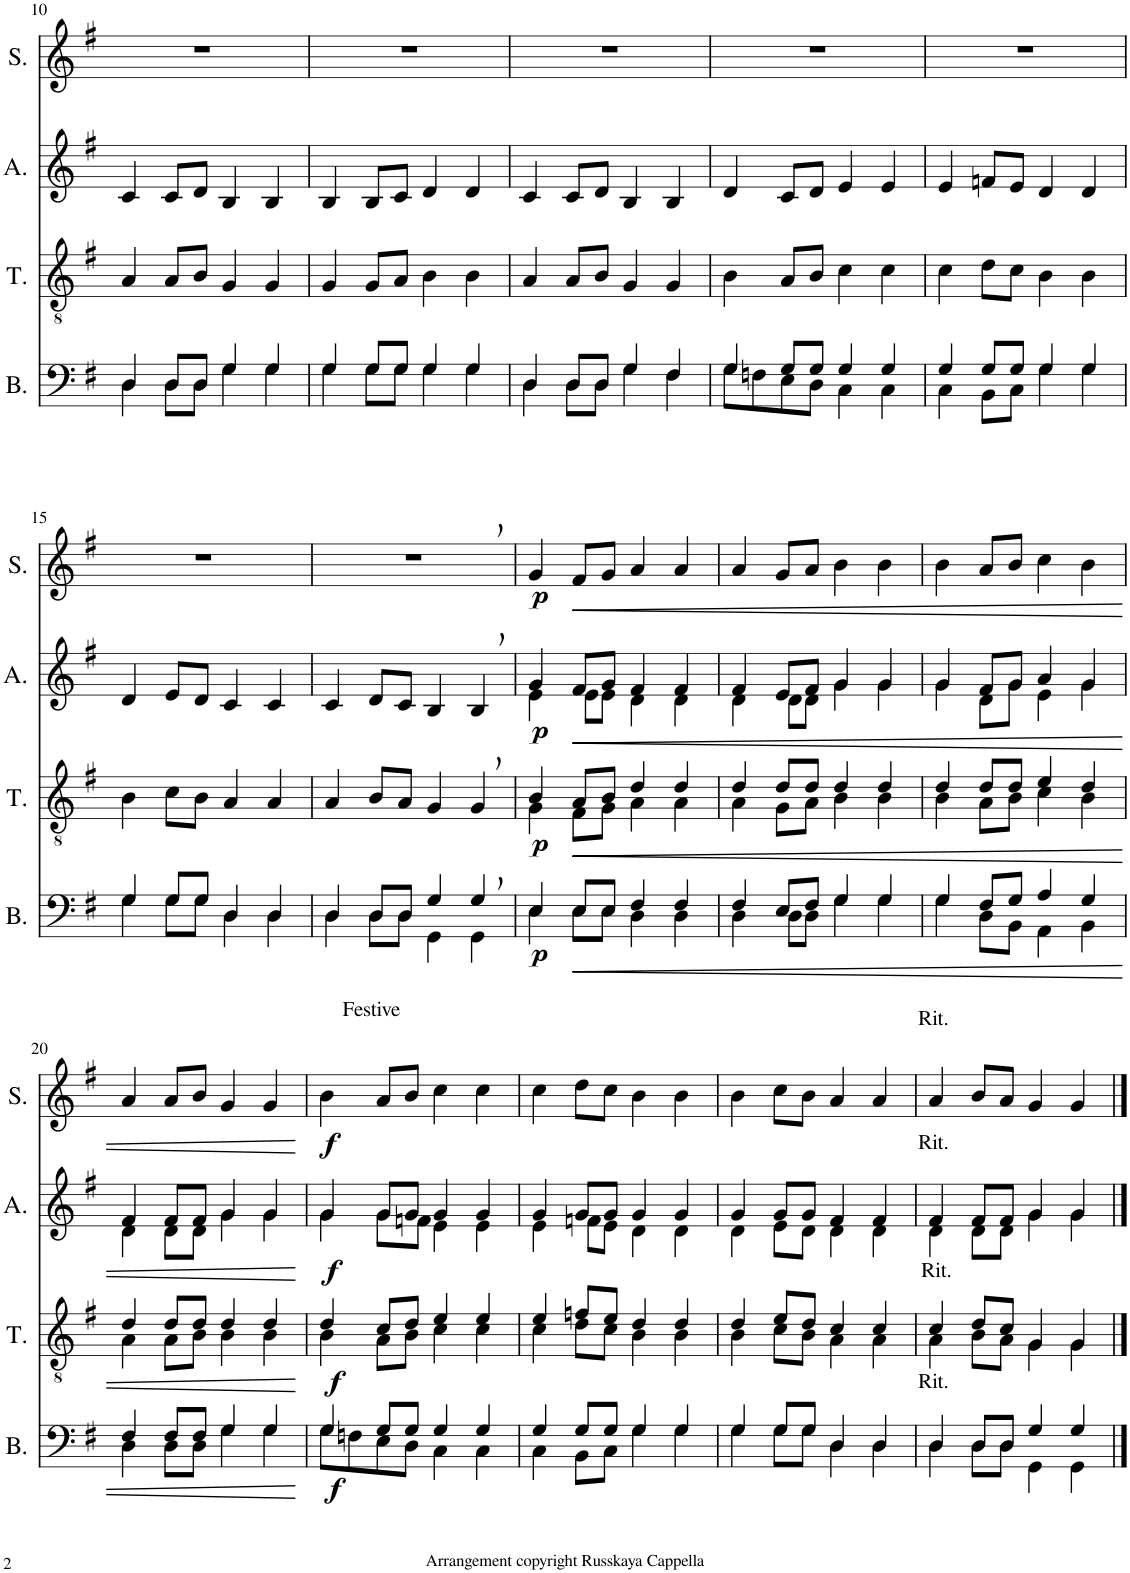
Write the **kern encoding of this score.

**kern	**dynam	**kern	**dynam	**kern	**dynam	**kern	**dynam
*part4	*part4	*part3	*part3	*part2	*part2	*part1	*part1
*staff4	*staff4	*staff3	*staff3	*staff2	*staff2	*staff1	*staff1
*I"Bass	*	*I"Tenor	*	*I"Alto	*	*I"Soprano	*
*I'B.	*	*I'T.	*	*I'A.	*	*I'S.	*
!!LO:PB:g=z
*clefF4	*	*clefGv2	*	*clefG2	*	*clefG2	*
*k[f#]	*	*k[f#]	*	*k[f#]	*	*k[f#]	*
*M4/4	*	*M4/4	*	*M4/4	*	*M4/4	*
=10	=10	=10	=10	=10	=10	=10	=10
*^	*	*	*	*	*	*	*
4D/	4D\	.	4A/	.	4c/	.	1r	.
8D/L	8D\L	.	8A/L	.	8c/L	.	.	.
8D/J	8D\J	.	8B/J	.	8d/J	.	.	.
4G/	4G\	.	4G/	.	4B/	.	.	.
4G/	4G\	.	4G/	.	4B/	.	.	.
=11	=11	=11	=11	=11	=11	=11	=11	=11
4G/	4G\	.	4G/	.	4B/	.	1r	.
8G/L	8G\L	.	8G/L	.	8B/L	.	.	.
8G/J	8G\J	.	8A/J	.	8c/J	.	.	.
4G/	4G\	.	4B\	.	4d/	.	.	.
4G/	4G\	.	4B\	.	4d/	.	.	.
=12	=12	=12	=12	=12	=12	=12	=12	=12
4D/	4D\	.	4A/	.	4c/	.	1r	.
8D/L	8D\L	.	8A/L	.	8c/L	.	.	.
8D/J	8D\J	.	8B/J	.	8d/J	.	.	.
4G/	4G\	.	4G/	.	4B/	.	.	.
4F#/	4F#\	.	4G/	.	4B/	.	.	.
=13	=13	=13	=13	=13	=13	=13	=13	=13
4G/	8G\L	.	4B\	.	4d/	.	1r	.
.	8Fn\	.	.	.	.	.	.	.
8G/L	8E\	.	8A/L	.	8c/L	.	.	.
8G/J	8D\J	.	8B/J	.	8d/J	.	.	.
4G/	4C\	.	4c\	.	4e/	.	.	.
4G/	4C\	.	4c\	.	4e/	.	.	.
=14	=14	=14	=14	=14	=14	=14	=14	=14
4G/	4C\	.	4c\	.	4e/	.	1r	.
8G/L	8BB\L	.	8d\L	.	8fn/L	.	.	.
8G/J	8C\J	.	8c\J	.	8e/J	.	.	.
4G/	4G\	.	4B\	.	4d/	.	.	.
4G/	4G\	.	4B\	.	4d/	.	.	.
!!LO:LB:g=z
=15	=15	=15	=15	=15	=15	=15	=15	=15
4G/	4G\	.	4B\	.	4d/	.	1r	.
8G/L	8G\L	.	8c\L	.	8e/L	.	.	.
8G/J	8G\J	.	8B\J	.	8d/J	.	.	.
4D/	4D\	.	4A/	.	4c/	.	.	.
4D/	4D\	.	4A/	.	4c/	.	.	.
=16	=16	=16	=16	=16	=16	=16	=16	=16
4D/	4D\	.	4A/	.	4c/	.	1r	.
8D/L	8D\L	.	8B/L	.	8d/L	.	.	.
8D/J	8D\J	.	8A/J	.	8c/J	.	.	.
4G/	4GG\	.	4G/	.	4B/	.	.	.
4G,/	4GG\	.	4G,/	.	4B,/	.	.	.
=17	=17	=17	=17	=17	=17	=17	=17	=17
*	*	*	*^	*	*^	*	*	*
!	!	!LO:DY:b	!	!	!LO:DY:b	!	!	!LO:DY:b	!	!LO:DY:b
4E/	4E\	p	4B/	4G\	p	4g/	4e\	p	4g/	p
!	!	!LO:HP:b	!	!	!LO:HP:b	!	!	!LO:HP:b	!	!LO:HP:b
8E/L	8E\L	<	8A/L	8F#\L	<	8f#/L	8e\L	<	8f#/L	<
8E/J	8E\J	.	8B/J	8G\J	.	8g/J	8e\J	.	8g/J	.
4F#/	4D\	.	4d/	4A\	.	4f#/	4d\	.	4a/	.
4F#/	4D\	.	4d/	4A\	.	4f#/	4d\	.	4a/	.
=18	=18	=18	=18	=18	=18	=18	=18	=18	=18	=18
4F#/	4D\	.	4d/	4A\	.	4f#/	4d\	.	4a/	.
8E/L	8D\L	.	8d/L	8G\L	.	8e/L	8d\L	.	8g/L	.
8F#/J	8D\J	.	8d/J	8A\J	.	8f#/J	8d\J	.	8a/J	.
4G/	4G\	.	4d/	4B\	.	4g/	4g\	.	4b\	.
4G/	4G\	.	4d/	4B\	.	4g/	4g\	.	4b\	.
=19	=19	=19	=19	=19	=19	=19	=19	=19	=19	=19
4G/	4G\	.	4d/	4B\	.	4g/	4g\	.	4b\	.
8F#/L	8D\L	.	8d/L	8A\L	.	8f#/L	8d\L	.	8a/L	.
8G/J	8BB\J	.	8d/J	8B\J	.	8g/J	8g\J	.	8b/J	.
4A/	4AA\	.	4e/	4c\	.	4a/	4e\	.	4cc\	.
4G/	4BB\	.	4d/	4B\	.	4g/	4g\	.	4b\	.
!!LO:LB:g=z
=20	=20	=20	=20	=20	=20	=20	=20	=20	=20	=20
4F#/	4D\	.	4d/	4A\	.	4f#/	4d\	.	4a/	.
8F#/L	8D\L	.	8d/L	8A\L	.	8f#/L	8d\L	.	8a/L	.
8F#/J	8D\J	.	8d/J	8B\J	.	8f#/J	8d\J	.	8b/J	.
4G/	4G\	.	4d/	4B\	.	4g/	4g\	.	4g/	.
4G/	4G\	.	4d/	4B\	.	4g/	4g\	.	4g/	.
*v	*v	*	*	*	*	*v	*v	*	*	*
*	*	*v	*v	*	*	*	*	*
.	[	.	[	.	[	.	[
=21	=21	=21	=21	=21	=21	=21	=21
*^	*	*^	*	*^	*	*	*
!	!	!LO:DY:b	!	!	!LO:DY:b	!	!	!LO:DY:b	!	!LO:DY:b
4G/	8G\L	f	4d/	4B\	f	4g/	4g\	f	4b\	f
.	8Fn\	.	.	.	.	.	.	.	.	.
!	!	!	!	!	!	!	!	!	!LO:TX:a:t=Festive	!
8G/L	8E\	.	8c/L	8A\L	.	8g/L	8g\L	.	8a/L	.
8G/J	8D\J	.	8d/J	8B\J	.	8g/J	8fn\J	.	8b/J	.
4G/	4C\	.	4e/	4c\	.	4g/	4e\	.	4cc\	.
4G/	4C\	.	4e/	4c\	.	4g/	4e\	.	4cc\	.
=22	=22	=22	=22	=22	=22	=22	=22	=22	=22	=22
4G/	4C\	.	4e/	4c\	.	4g/	4e\	.	4cc\	.
8G/L	8BB\L	.	8fn/L	8d\L	.	8g/L	8fn\L	.	8dd\L	.
8G/J	8C\J	.	8e/J	8c\J	.	8g/J	8e\J	.	8cc\J	.
4G/	4G\	.	4d/	4B\	.	4g/	4d\	.	4b\	.
4G/	4G\	.	4d/	4B\	.	4g/	4d\	.	4b\	.
=23	=23	=23	=23	=23	=23	=23	=23	=23	=23	=23
4G/	4G\	.	4d/	4B\	.	4g/	4d\	.	4b\	.
8G/L	8G\L	.	8e/L	8c\L	.	8g/L	8e\L	.	8cc\L	.
8G/J	8G\J	.	8d/J	8B\J	.	8g/J	8d\J	.	8b\J	.
4D/	4D\	.	4c/	4A\	.	4f#/	4d\	.	4a/	.
4D/	4D\	.	4c/	4A\	.	4f#/	4d\	.	4a/	.
=24	=24	=24	=24	=24	=24	=24	=24	=24	=24	=24
!	!	!	!	!	!	!	!	!	!LO:TX:a:t=Rit.	!
!	!	!	!	!	!	!LO:TX:a:t=Rit.	!	!	!	!
!	!	!	!LO:TX:a:t=Rit.	!	!	!	!	!	!	!
!LO:TX:a:t=Rit.	!	!	!	!	!	!	!	!	!	!
4D/	4D\	.	4c/	4A\	.	4f#/	4d\	.	4a/	.
8D/L	8D\L	.	8d/L	8B\L	.	8f#/L	8d\L	.	8b/L	.
8D/J	8D\J	.	8c/J	8A\J	.	8f#/J	8d\J	.	8a/J	.
4G/	4GG\	.	4G/	4G\	.	4g/	4g\	.	4g/	.
4G/	4GG\	.	4G/	4G\	.	4g/	4g\	.	4g/	.
*v	*v	*	*	*	*	*v	*v	*	*	*
*	*	*v	*v	*	*	*	*	*
==	==	==	==	==	==	==	==
*-	*-	*-	*-	*-	*-	*-	*-
